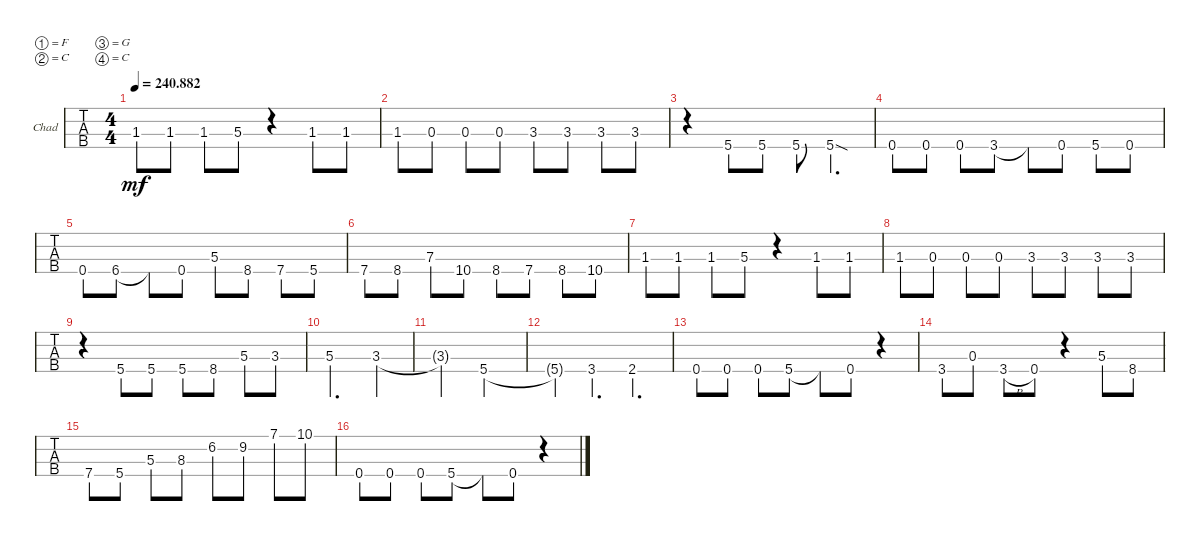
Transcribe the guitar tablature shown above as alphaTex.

\bracketExtendMode groupsimilarinstruments
\firstSystemTrackNameOrientation horizontal
\otherSystemsTrackNameOrientation horizontal
\track ("Doctor Lagorno" "Chad") {instrument electricbassfinger}
\staff {tabs}
\tuning (F2 C2 G1 C1)
\ts (4 4)
\tempo
240.882
\accidentals auto
\clef f4
\ottava regular
\simile none
\ks c
1.3.8{dy mf} 1.3.8 1.3.8 5.3.8 r.4 1.3.8 1.3.8 |
1.3.8 0.3.8 0.3.8 0.3.8 3.3.8 3.3.8 3.3.8 3.3.8 |
r.4 5.4.8 5.4.8 5.4.8 5.4{sod}.4{d} |
0.4.8 0.4.8 0.4.8 3.4.8 3.4{t}.8 0.4.8 5.4.8 0.4.8 |
0.4.8 6.4.8 6.4{t}.8 0.4.8 5.3.8 8.4.8 7.4.8 5.4.8 |
7.4.8 8.4.8 7.3.8 10.4.8 8.4.8 7.4.8 8.4.8 10.4.8 |
1.3.8 1.3.8 1.3.8 5.3.8 r.4 1.3.8 1.3.8 |
1.3.8 0.3.8 0.3.8 0.3.8 3.3.8 3.3.8 3.3.8 3.3.8 |
r.4 5.4.8 5.4.8 5.4.8 8.4.8 5.3.8 3.3.8 |
5.3.2{d} 3.3.4 |
3.3{t}.2 5.4.2 |
5.4{t}.4 3.4.4{d} 2.4.4{d} |
0.4.8 0.4.8 0.4.8 5.4.8 5.4{t}.8 0.4.8 r.4 |
3.4.8 0.3.8 3.4{h}.8 0.4.8 r.4 5.3.8 8.4.8 |
7.4.8 5.4.8 5.3.8 8.3.8 6.2.8 9.2.8 7.1.8 10.1.8 |
0.4.8 0.4.8 0.4.8 5.4.8 5.4{t}.8 0.4.8 r.4
